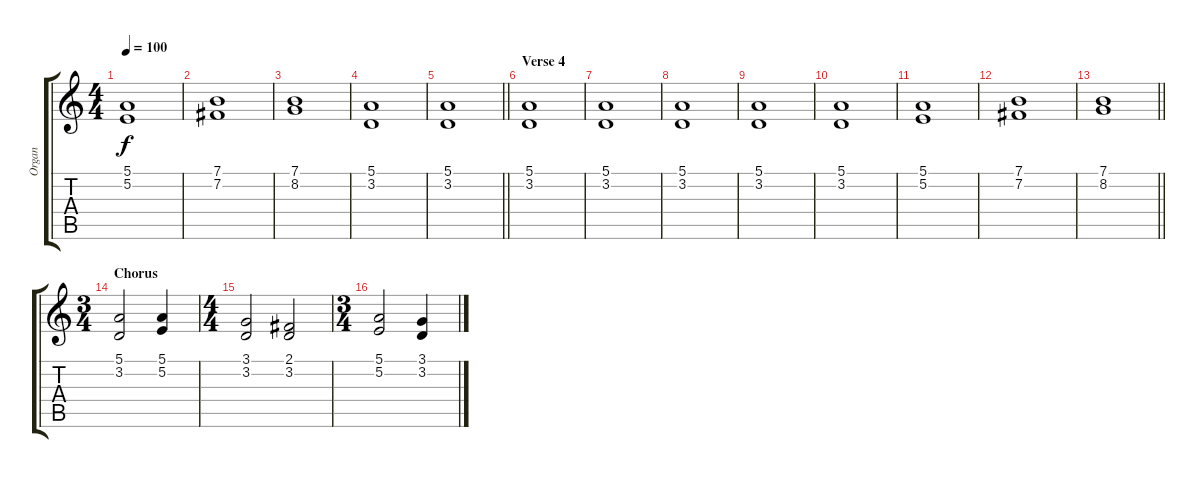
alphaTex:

\track ("Organ" "Organ") {instrument percussiveorgan}
\staff {score tabs}
\tuning (E4 B3 G3 D3 A2 E2) {hide}
\ts (4 4)
\tempo 100
\clef g2
\ks c
(5.1 5.2).1{dy f} |
(7.1 7.2).1 |
(7.1 8.2).1 |
(5.1 3.2).1 |
\barLineRight lightlight
(5.1 3.2).1 |
\section ("" "Verse 4")
(5.1 3.2).1 |
(5.1 3.2).1 |
(5.1 3.2).1 |
(5.1 3.2).1 |
(5.1 3.2).1 |
(5.1 5.2).1 |
(7.1 7.2).1 |
\barLineRight lightlight
(7.1 8.2).1 |
\ts (3 4)
\section ("" "Chorus")
(5.1 3.2).2 (5.1 5.2).4 |
\ts (4 4)
(3.1 3.2).2 (2.1 3.2).2 |
\ts (3 4)
(5.1 5.2).2 (3.1 3.2).4
